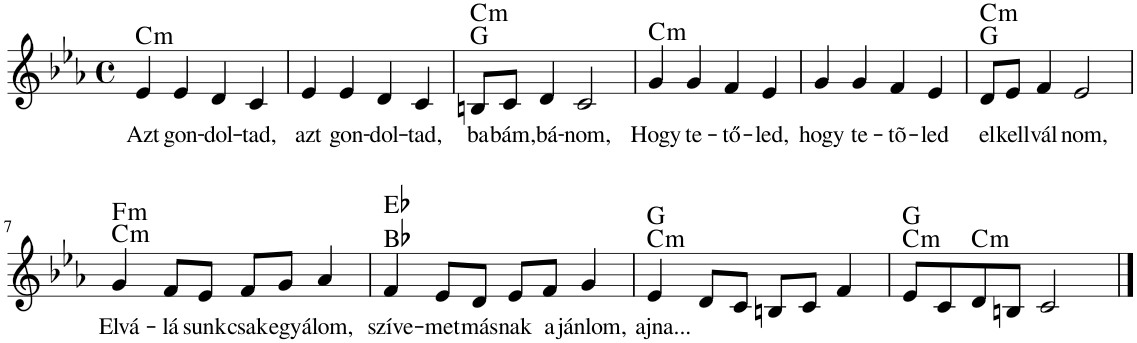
**kern	**text	**harte
*part1	*part1	*part1
*staff1	*staff1	*
*I"Piano	*	*
*I'Pno	*	*
*clefG2	*	*
*k[b-e-a-]	*	*
*M4/4	*	*
*met(c)	*	*
=1	=1	=1
!	!LO:LY:b	!LO:H:kt=m
4e-/	Azt	C:min
!	!LO:LY:b	!
4e-/	gon-	.
!	!LO:LY:b	!
4d/	-dol-	.
!	!LO:LY:b	!
4c/	-tad,	.
=2	=2	=2
!	!LO:LY:b	!
4e-/	azt	.
!	!LO:LY:b	!
4e-/	gon-	.
!	!LO:LY:b	!
4d/	-dol-	.
!	!LO:LY:b	!
4c/	-tad,	.
=3	=3	=3
!	!LO:LY:b	!LO:H:n=2:kt=m
8Bn/L	ba-	G:maj C:min
!	!LO:LY:b	!
8c/J	-bám,	.
!	!LO:LY:b	!
4d/	bá-	.
!	!LO:LY:b	!
2c/	-nom,	.
=4	=4	=4
!	!LO:LY:b	!LO:H:kt=m
4g/	Hogy	C:min
!	!LO:LY:b	!
4g/	te-	.
!	!LO:LY:b	!
4f/	-tő-	.
!	!LO:LY:b	!
4e-/	-led,	.
=5	=5	=5
!	!LO:LY:b	!
4g/	hogy	.
!	!LO:LY:b	!
4g/	te-	.
!	!LO:LY:b	!
4f/	-tõ-	.
!	!LO:LY:b	!
4e-/	-led	.
=6	=6	=6
!	!LO:LY:b	!LO:H:n=2:kt=m
8d/L	el	G:maj C:min
!	!LO:LY:b	!
8e-/J	kell	.
!	!LO:LY:b	!
4f/	vál-	.
!	!LO:LY:b	!
2e-/	-nom,	.
!!LO:LB:g=z
=7	=7	=7
!	!LO:LY:b	!LO:H:n=1:kt=m
!	!	!LO:H:n=2:kt=m
4g/	Elvá-	C:min F:min
!	!LO:LY:b	!
8f/L	-lá-	.
!	!LO:LY:b	!
8e-/J	-sunk	.
!	!LO:LY:b	!
8f/L	csak	.
!	!LO:LY:b	!
8g/J	egy	.
!	!LO:LY:b	!
4a-/	álom,	.
=8	=8	=8
!	!LO:LY:b	!
4f/	szíve-	Bb:maj Eb:maj
!	!LO:LY:b	!
8e-/L	-met	.
!	!LO:LY:b	!
8d/J	más-	.
!	!LO:LY:b	!
8e-/L	-nak	.
!	!LO:LY:b	!
8f/J	a-	.
!	!LO:LY:b	!
4g/	-jánlom,	.
=9	=9	=9
!	!LO:LY:b	!LO:H:n=1:kt=m
4e-/	ajna...	C:min G:maj
8d/L	.	.
8c/J	.	.
8Bn/L	.	.
8c/J	.	.
4f/	.	.
=10	=10	=10
!	!	!LO:H:n=1:kt=m
8e-/L	.	C:min G:maj
8c/	.	.
!	!	!LO:H:kt=m
8d/	.	C:min
8Bn/J	.	.
2c/	.	.
==	==	==
*-	*-	*-
